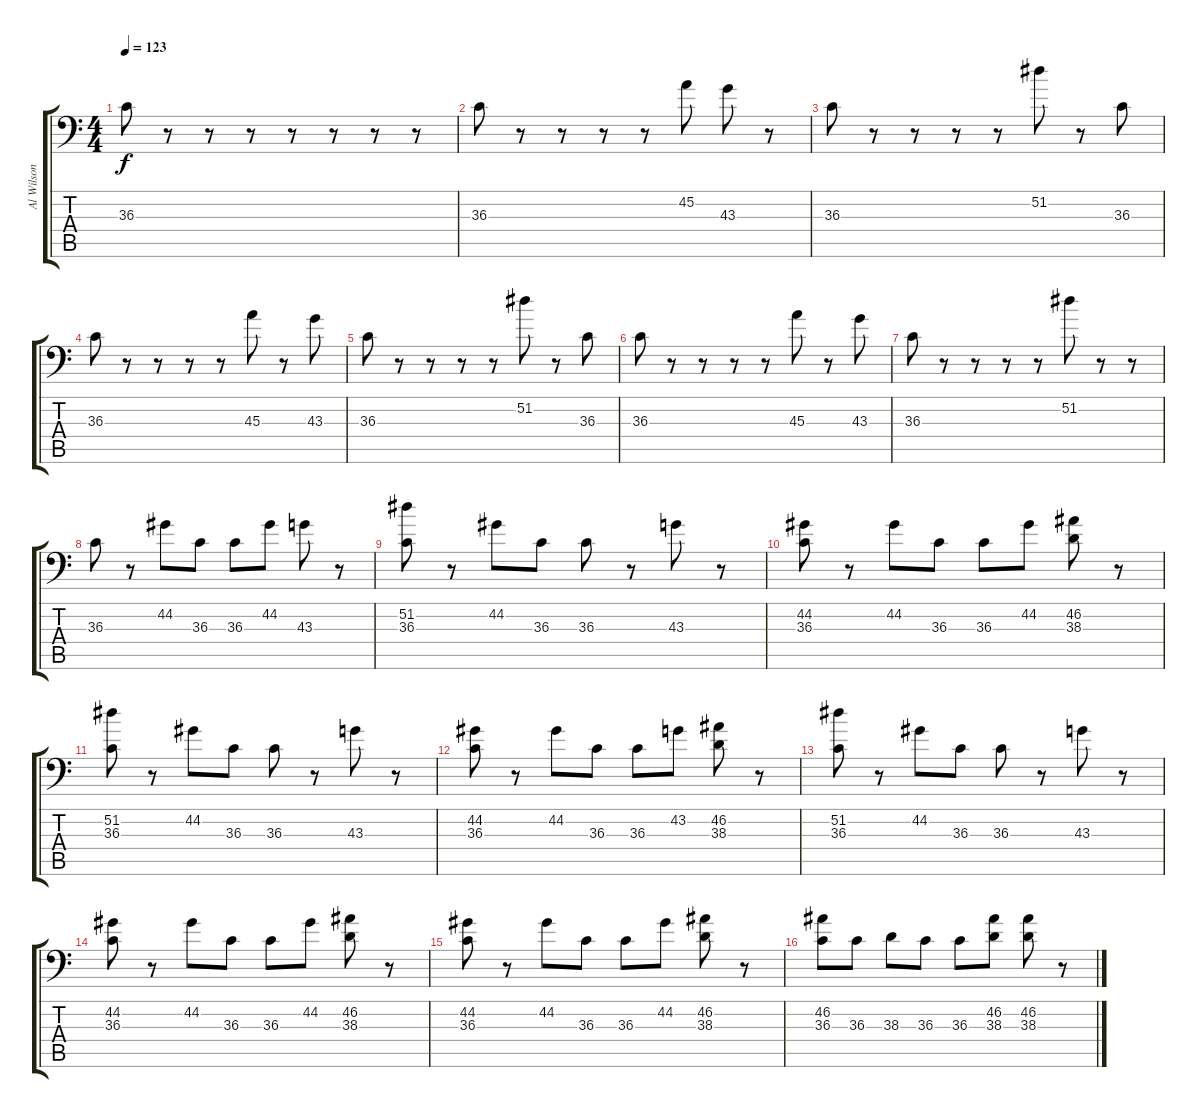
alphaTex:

\track ("Al Wilson" "Al Wilson") {instrument acousticgrandpiano}
\staff {score tabs}
\tuning (C-1 C-1 C-1 C-1 C-1 C-1) {hide}
\ts (4 4)
\tempo 123
\clef f4
\ks c
36.3.8{dy f} r.8 r.8 r.8 r.8 r.8 r.8 r.8 |
36.3.8 r.8 r.8 r.8 r.8 45.2.8 43.3.8 r.8 |
36.3.8 r.8 r.8 r.8 r.8 51.2.8 r.8 36.3.8 |
36.3.8 r.8 r.8 r.8 r.8 45.3.8 r.8 43.3.8 |
36.3.8 r.8 r.8 r.8 r.8 51.2.8 r.8 36.3.8 |
36.3.8 r.8 r.8 r.8 r.8 45.3.8 r.8 43.3.8 |
36.3.8 r.8 r.8 r.8 r.8 51.2.8 r.8 r.8 |
36.3.8 r.8 44.2.8 36.3.8 36.3.8 44.2.8 43.3.8 r.8 |
(51.2 36.3).8 r.8 44.2.8 36.3.8 36.3.8 r.8 43.3.8 r.8 |
(44.2 36.3).8 r.8 44.2.8 36.3.8 36.3.8 44.2.8 (46.2 38.3).8 r.8 |
(51.2 36.3).8 r.8 44.2.8 36.3.8 36.3.8 r.8 43.3.8 r.8 |
(44.2 36.3).8 r.8 44.2.8 36.3.8 36.3.8 43.2.8 (46.2 38.3).8 r.8 |
(51.2 36.3).8 r.8 44.2.8 36.3.8 36.3.8 r.8 43.3.8 r.8 |
(44.2 36.3).8 r.8 44.2.8 36.3.8 36.3.8 44.2.8 (46.2 38.3).8 r.8 |
(44.2 36.3).8 r.8 44.2.8 36.3.8 36.3.8 44.2.8 (46.2 38.3).8 r.8 |
(46.2 36.3).8 36.3.8 38.3.8 36.3.8 36.3.8 (46.2 38.3).8 (46.2 38.3).8 r.8
